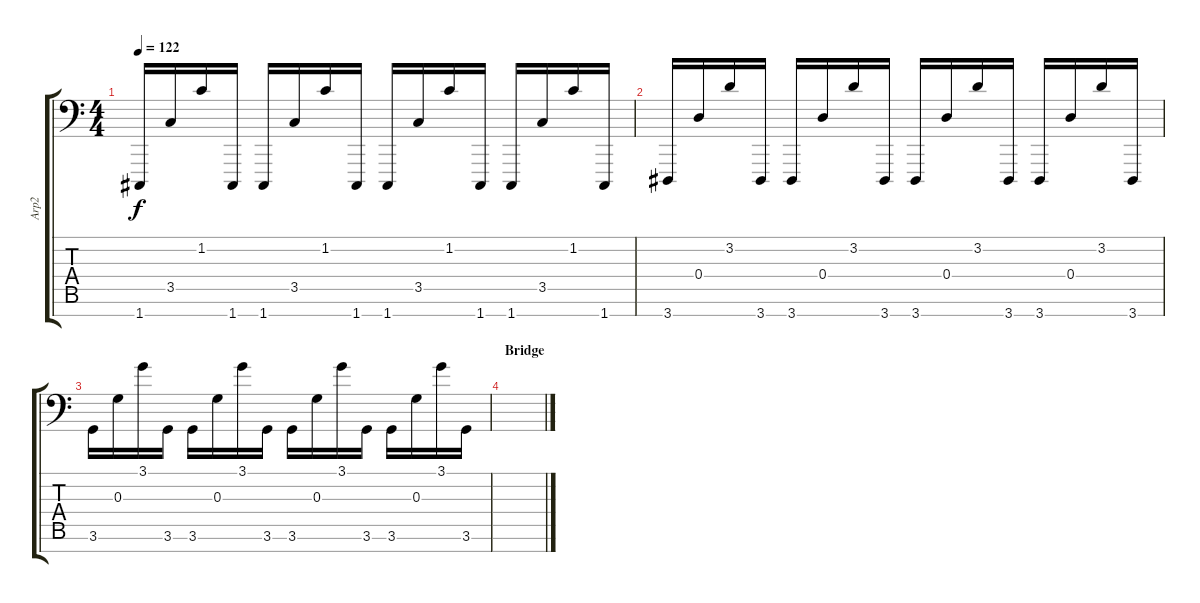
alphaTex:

\track ("Arp2" "Arp2") {instrument lead2sawtooth}
\staff {score tabs}
\tuning (E4 B3 G3 D3 A2 E2 C-1) {hide}
\ts (4 4)
\tempo 122
\clef f4
\ks c
1.7.16{dy f} 3.5.16 1.2.16 1.7.16 1.7.16 3.5.16 1.2.16 1.7.16 1.7.16 3.5.16 1.2.16 1.7.16 1.7.16 3.5.16 1.2.16 1.7.16 |
3.7.16 0.4.16 3.2.16 3.7.16 3.7.16 0.4.16 3.2.16 3.7.16 3.7.16 0.4.16 3.2.16 3.7.16 3.7.16 0.4.16 3.2.16 3.7.16 |
3.6.16 0.3.16 3.1.16 3.6.16 3.6.16 0.3.16 3.1.16 3.6.16 3.6.16 0.3.16 3.1.16 3.6.16 3.6.16 0.3.16 3.1.16 3.6.16 |
\section ("" "Bridge")
